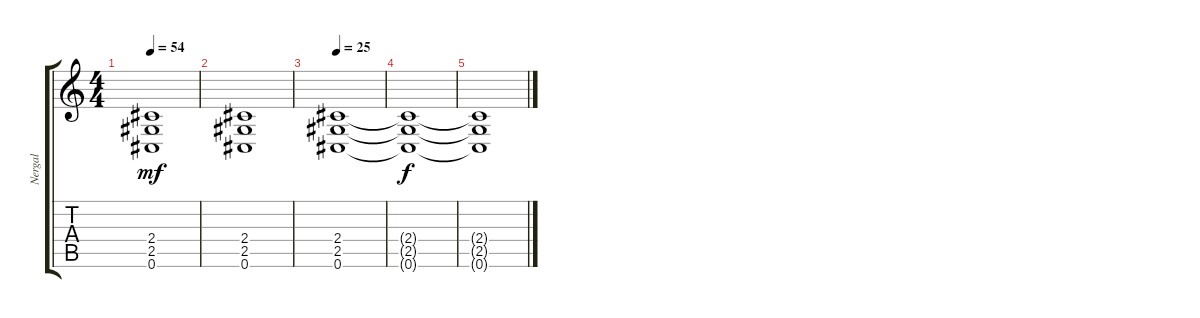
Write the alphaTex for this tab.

\track ("Nergal " "Nergal ") {instrument distortionguitar}
\staff {score tabs}
\tuning (Db4 Ab3 E3 B2 Gb2 Db2) {hide}
\ts (4 4)
\tempo 54
\clef g2
\ks c
(2.4 2.5 0.6).1{dy mf} |
(2.4 2.5 0.6).1 |
\tempo 25
(2.4 2.5 0.6).1 |
(2.4{t} 2.5{t} 0.6{t}).1{dy f volume 0} |
(2.4{t} 2.5{t} 0.6{t}).1
